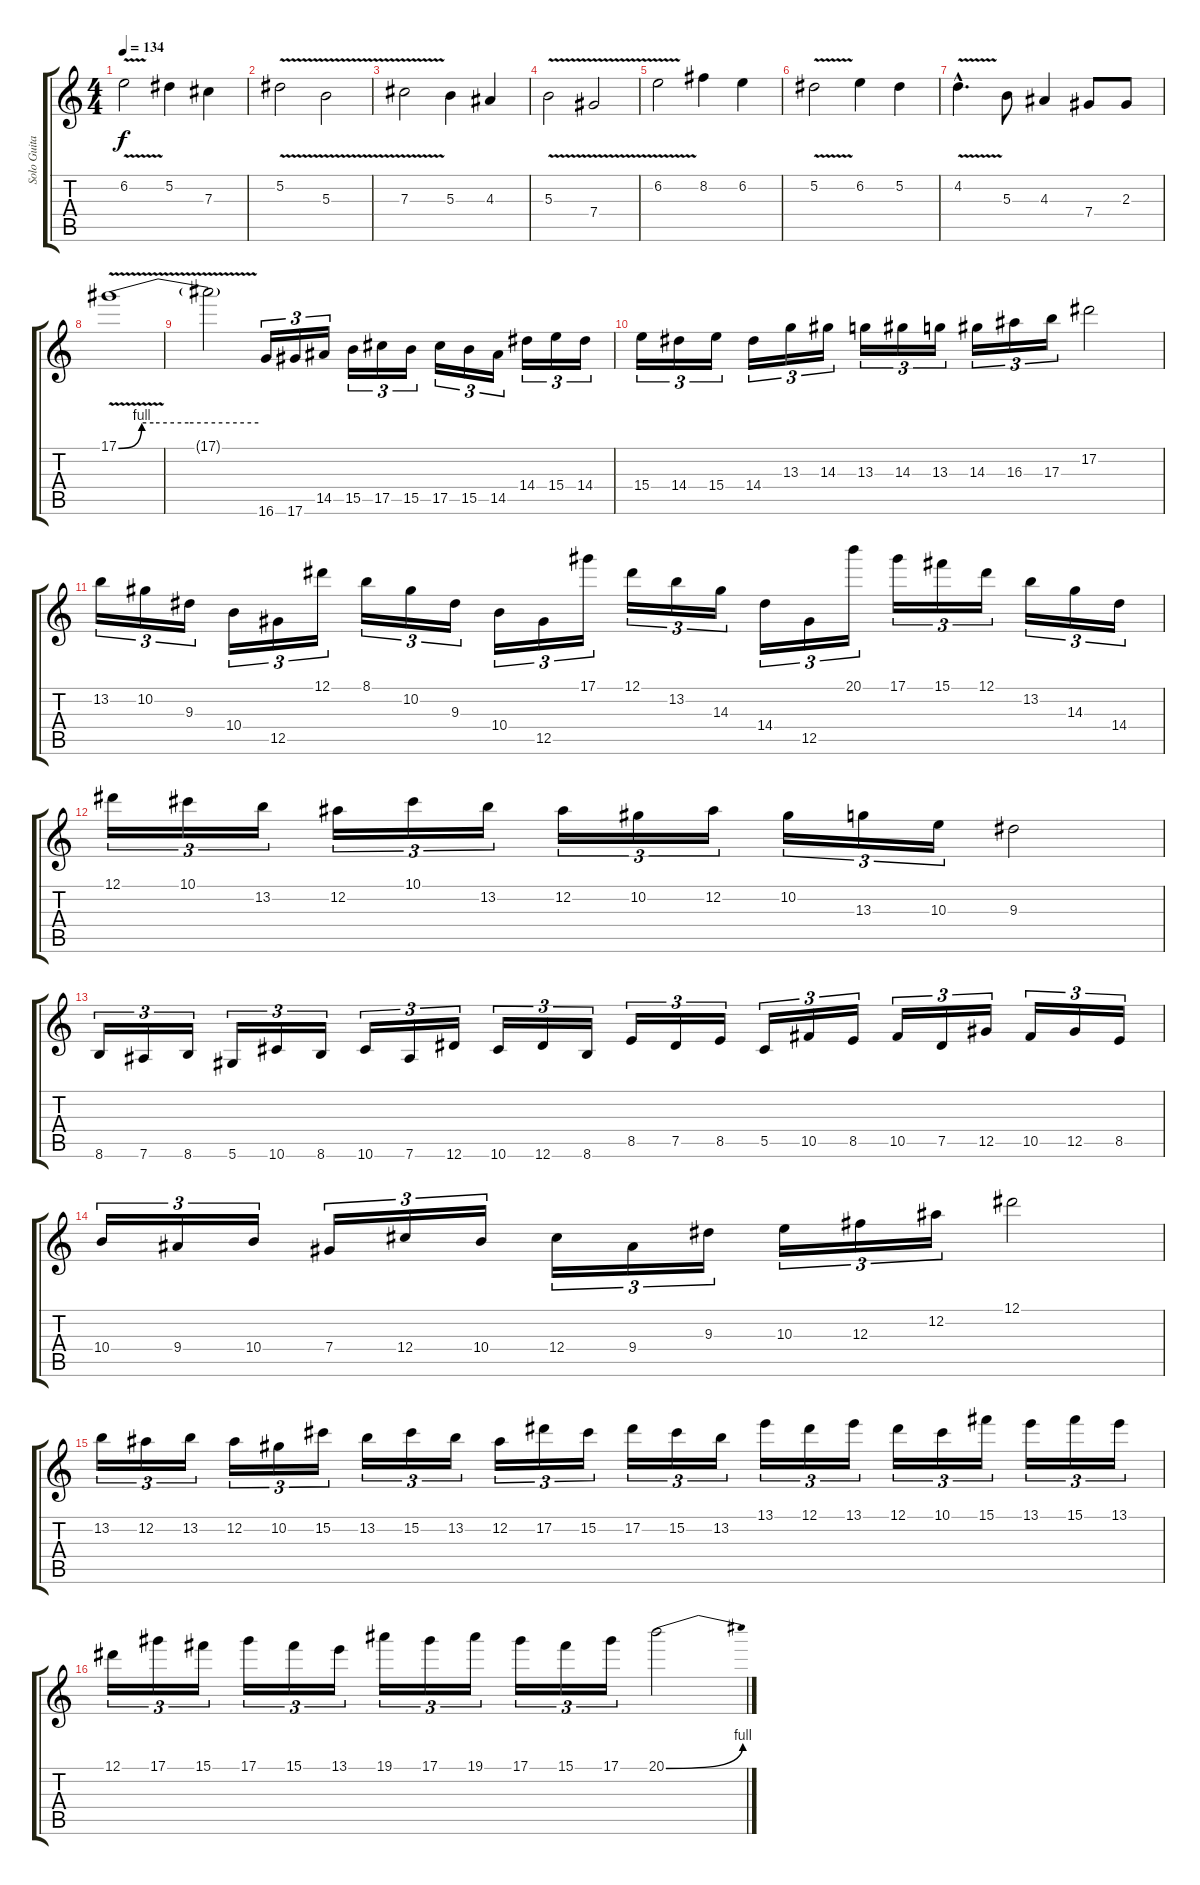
\track ("Solo Guitar (Timo Tolkki)" "Solo Guita") {instrument overdrivenguitar}
\staff {score tabs}
\tuning (Eb4 Bb3 Gb3 Db3 Ab2 Eb2) {hide}
\ts (4 4)
\tempo 134
\clef g2
\ks c
6.2{v}.2{dy f} 5.2.4 7.3.4 |
5.2{v}.2 5.3{v}.2 |
7.3{v}.2 5.3.4 4.3.4 |
5.3{v}.2 7.4{v}.2 |
6.2{v}.2 8.2.4 6.2.4 |
5.2{v}.2 6.2.4 5.2.4 |
4.2{v hac}.4{d} 5.3.8 4.3.4 7.4.8 2.3.8 |
17.1{be (custom 0 0 10 4 15 4 30 4 60 4) v}.1 |
17.1{t}.2 16.6.16{tu (3 2)} 17.6.16{tu (3 2)} 14.5.16{tu (3 2)} 15.5.16{tu (3 2)} 17.5.16{tu (3 2)} 15.5.16{tu (3 2)} 17.5.16{tu (3 2)} 15.5.16{tu (3 2)} 14.5.16{tu (3 2)} 14.4.16{tu (3 2)} 15.4.16{tu (3 2)} 14.4.16{tu (3 2)} |
15.4.16{tu (3 2)} 14.4.16{tu (3 2)} 15.4.16{tu (3 2)} 14.4.16{tu (3 2)} 13.3.16{tu (3 2)} 14.3.16{tu (3 2)} 13.3.16{tu (3 2)} 14.3.16{tu (3 2)} 13.3.16{tu (3 2)} 14.3.16{tu (3 2)} 16.3.16{tu (3 2)} 17.3.16{tu (3 2)} 17.2.2 |
13.2.16{tu (3 2)} 10.2.16{tu (3 2)} 9.3.16{tu (3 2)} 10.4.16{tu (3 2)} 12.5.16{tu (3 2)} 12.1.16{tu (3 2)} 8.1.16{tu (3 2)} 10.2.16{tu (3 2)} 9.3.16{tu (3 2)} 10.4.16{tu (3 2)} 12.5.16{tu (3 2)} 17.1.16{tu (3 2)} 12.1.16{tu (3 2)} 13.2.16{tu (3 2)} 14.3.16{tu (3 2)} 14.4.16{tu (3 2)} 12.5.16{tu (3 2)} 20.1.16{tu (3 2)} 17.1.16{tu (3 2)} 15.1.16{tu (3 2)} 12.1.16{tu (3 2)} 13.2.16{tu (3 2)} 14.3.16{tu (3 2)} 14.4.16{tu (3 2)} |
12.1.16{tu (3 2)} 10.1.16{tu (3 2)} 13.2.16{tu (3 2)} 12.2.16{tu (3 2)} 10.1.16{tu (3 2)} 13.2.16{tu (3 2)} 12.2.16{tu (3 2)} 10.2.16{tu (3 2)} 12.2.16{tu (3 2)} 10.2.16{tu (3 2)} 13.3.16{tu (3 2)} 10.3.16{tu (3 2)} 9.3.2 |
8.6.16{tu (3 2)} 7.6.16{tu (3 2)} 8.6.16{tu (3 2)} 5.6.16{tu (3 2)} 10.6.16{tu (3 2)} 8.6.16{tu (3 2)} 10.6.16{tu (3 2)} 7.6.16{tu (3 2)} 12.6.16{tu (3 2)} 10.6.16{tu (3 2)} 12.6.16{tu (3 2)} 8.6.16{tu (3 2)} 8.5.16{tu (3 2)} 7.5.16{tu (3 2)} 8.5.16{tu (3 2)} 5.5.16{tu (3 2)} 10.5.16{tu (3 2)} 8.5.16{tu (3 2)} 10.5.16{tu (3 2)} 7.5.16{tu (3 2)} 12.5.16{tu (3 2)} 10.5.16{tu (3 2)} 12.5.16{tu (3 2)} 8.5.16{tu (3 2)} |
10.4.16{tu (3 2)} 9.4.16{tu (3 2)} 10.4.16{tu (3 2)} 7.4.16{tu (3 2)} 12.4.16{tu (3 2)} 10.4.16{tu (3 2)} 12.4.16{tu (3 2)} 9.4.16{tu (3 2)} 9.3.16{tu (3 2)} 10.3.16{tu (3 2)} 12.3.16{tu (3 2)} 12.2.16{tu (3 2)} 12.1.2 |
13.2.16{tu (3 2)} 12.2.16{tu (3 2)} 13.2.16{tu (3 2)} 12.2.16{tu (3 2)} 10.2.16{tu (3 2)} 15.2.16{tu (3 2)} 13.2.16{tu (3 2)} 15.2.16{tu (3 2)} 13.2.16{tu (3 2)} 12.2.16{tu (3 2)} 17.2.16{tu (3 2)} 15.2.16{tu (3 2)} 17.2.16{tu (3 2)} 15.2.16{tu (3 2)} 13.2.16{tu (3 2)} 13.1.16{tu (3 2)} 12.1.16{tu (3 2)} 13.1.16{tu (3 2)} 12.1.16{tu (3 2)} 10.1.16{tu (3 2)} 15.1.16{tu (3 2)} 13.1.16{tu (3 2)} 15.1.16{tu (3 2)} 13.1.16{tu (3 2)} |
12.1.16{tu (3 2)} 17.1.16{tu (3 2)} 15.1.16{tu (3 2)} 17.1.16{tu (3 2)} 15.1.16{tu (3 2)} 13.1.16{tu (3 2)} 19.1.16{tu (3 2)} 17.1.16{tu (3 2)} 19.1.16{tu (3 2)} 17.1.16{tu (3 2)} 15.1.16{tu (3 2)} 17.1.16{tu (3 2)} 20.1{be (bend 0 0 60 4)}.2
